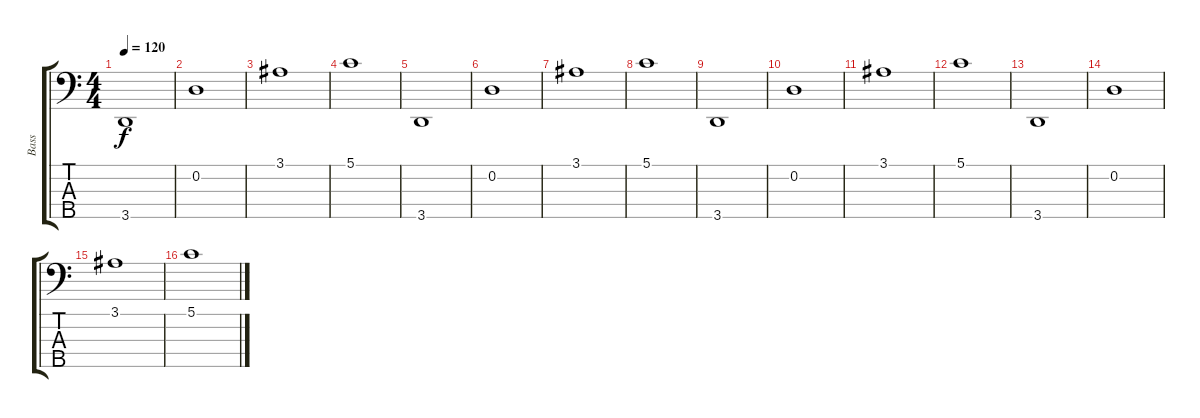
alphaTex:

\track ("Bass" "Bass") {instrument electricbassfinger}
\staff {score tabs}
\tuning (G2 D2 A1 E1 B0) {hide}
\ts (4 4)
\tempo 120
\clef f4
\ks c
3.5.1{dy f} |
0.2.1 |
3.1.1 |
5.1.1 |
3.5.1 |
0.2.1 |
3.1.1 |
5.1.1 |
3.5.1 |
0.2.1 |
3.1.1 |
5.1.1 |
3.5.1 |
0.2.1 |
3.1.1 |
5.1.1
